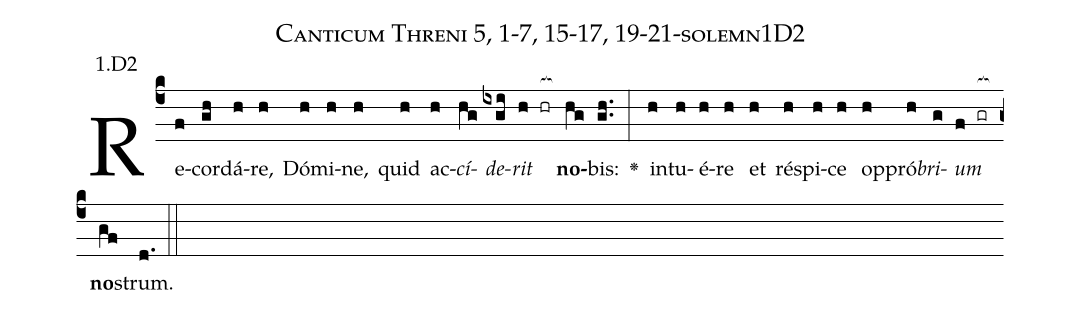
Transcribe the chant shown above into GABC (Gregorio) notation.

name: Canticum Threni 5, 1-7, 15-17, 19-21-solemn1D2;
annotation: 1.D2;
%%
(c4)Re(f)cor(gh)dá(h)re,(h) Dó(h)mi(h)ne,(h) quid(h) ac(h)<i>cí</i>(hg)<i>de</i>(ixgi)<i>rit</i>(h hr[ocb:1{]) <b>no</b>(hg[ocb:0}])bis:(gh..) <v>\greheightstar</v>(:) in(h)tu(h)é(h)re(h) et(h) ré(h)spi(h)ce(h) op(h)pró(h)<i>bri</i>(g)<i>um</i>(f gr[ocb:1{]) <b>no</b>(gf[ocb:0}])strum.(d.) (::)


%E(h) u(h) o(g) u(f) a(gf) e.(d.) (::)
